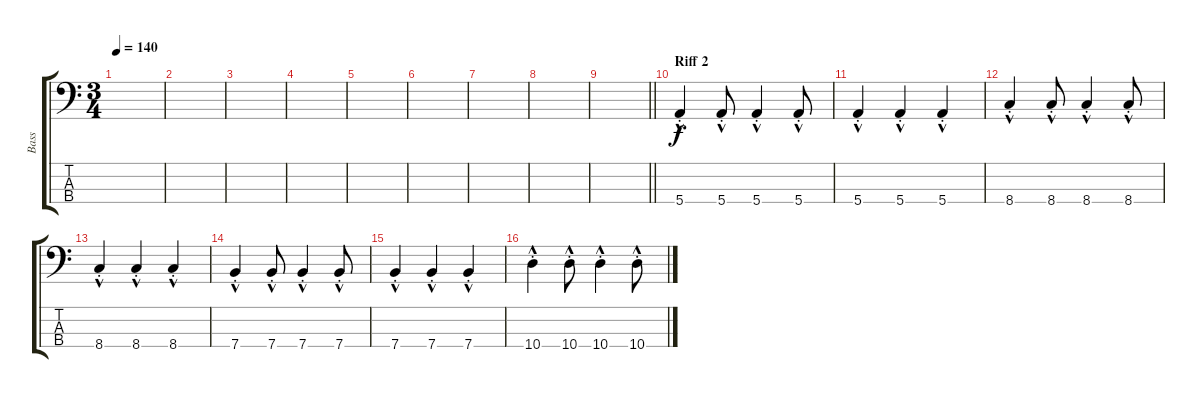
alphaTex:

\track ("Bass" "Bass") {instrument electricbassfinger}
\staff {score tabs}
\tuning (G2 D2 A1 E1) {hide}
\ts (3 4)
\tempo 140
\clef f4
\ks c
|
|
|
|
|
|
|
|
\barLineRight lightlight
|
\section ("" "Riff 2")
5.4{hac st}.4 5.4{hac st}.8 5.4{hac st}.4 5.4{hac st}.8 |
5.4{hac st}.4 5.4{hac st}.4 5.4{hac st}.4 |
8.4{hac st}.4 8.4{hac st}.8 8.4{hac st}.4 8.4{hac st}.8 |
8.4{hac st}.4 8.4{hac st}.4 8.4{hac st}.4 |
7.4{hac st}.4 7.4{hac st}.8 7.4{hac st}.4 7.4{hac st}.8 |
7.4{hac st}.4 7.4{hac st}.4 7.4{hac st}.4 |
10.4{hac st}.4 10.4{hac st}.8 10.4{hac st}.4 10.4{hac st}.8
